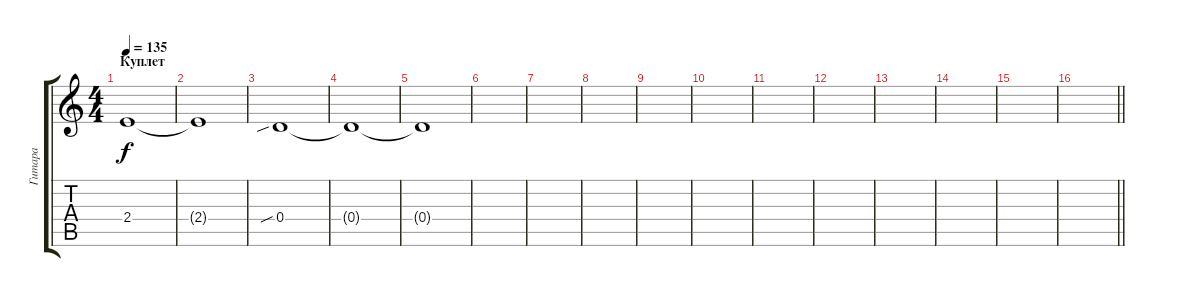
\track ("Гитара" "Гитара") {instrument distortionguitar}
\staff {score tabs}
\tuning (E4 B3 G3 D3 A2 E2) {hide}
\ts (4 4)
\section ("" "Куплет")
\tempo 135
\clef g2
\ks c
2.4.1{dy f} |
2.4{t}.1 |
0.4{sib}.1 |
0.4{t}.1{volume 1} |
0.4{t}.1 |
|
|
|
|
|
|
|
|
|
|
\barLineRight lightlight
